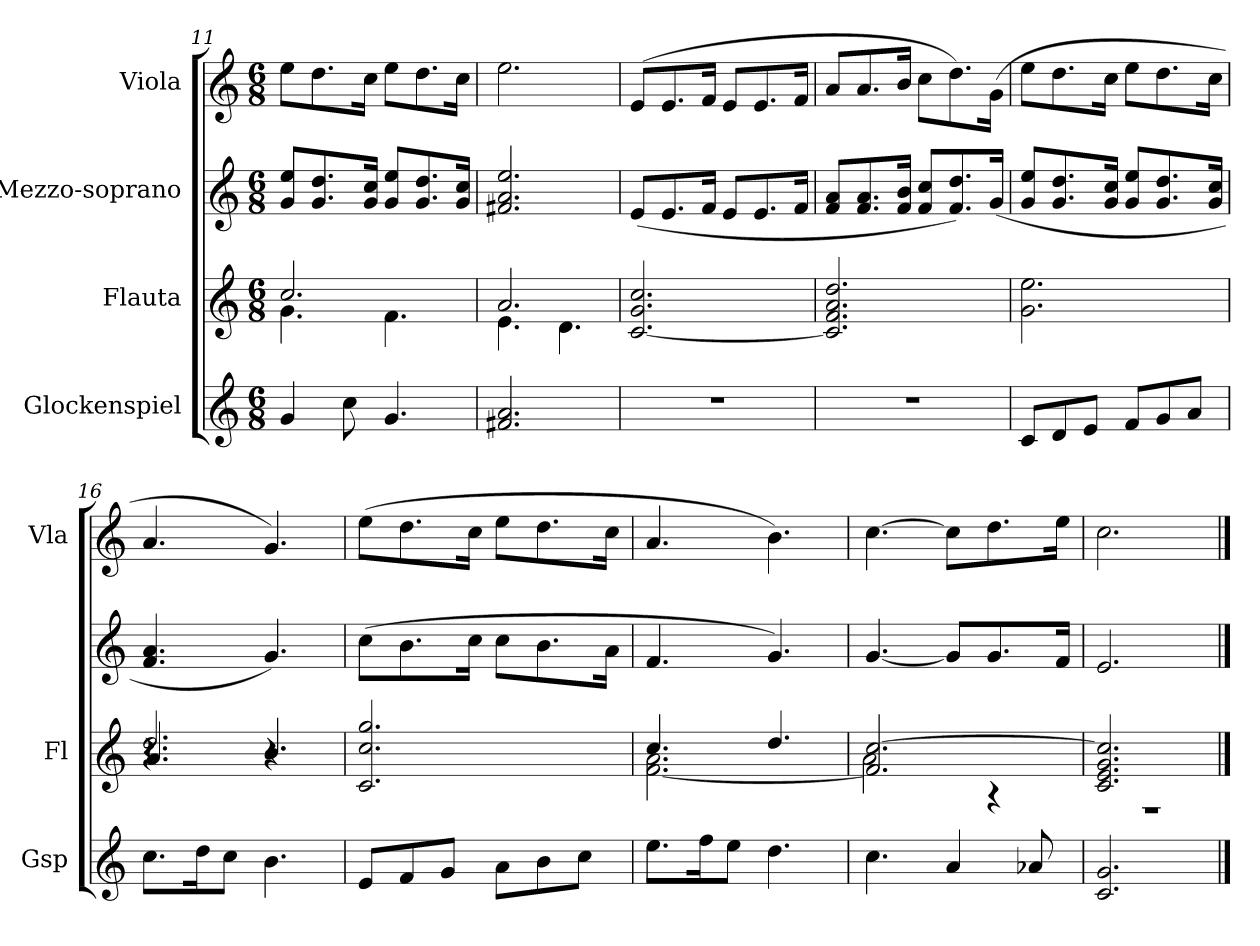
**kern	**kern	**kern	**kern
*part4	*part3	*part2	*part1
*staff4	*staff3	*staff2	*staff1
*I"Glockenspiel	*I"Flauta	*I"Mezzo-soprano	*I"Viola
*I'Gsp	*I'Fl	*	*I'Vla
*clefG2	*clefG2	*clefG2	*clefG2
*ITrd-14c-24	*	*	*
*k[]	*k[]	*k[]	*k[]
*M6/8	*M6/8	*M6/8	*M6/8
=11	=11	=11	=11
*	*^	*	*
4ggg/	2.cc/	4.g\	8g/ 8ee/L	8ee\L
.	.	.	8.g/ 8.dd/	8.dd\
8cccc\	.	.	.	.
.	.	.	16g/ 16cc/Jk	16cc\Jk
4.ggg/	.	4.f\	8g/ 8ee/L	8ee\L
.	.	.	8.g/ 8.dd/	8.dd\
.	.	.	16g/ 16cc/Jk	16cc\Jk
=12	=12	=12	=12	=12
2.fff#X/ 2.aaa/	2.a/	4.e\	2.f#X/ 2.a/ 2.ee/	2.ee\
.	.	4.d\	.	.
*	*v	*v	*	*
=13	=13	=13	=13
2.r	[2.c/ 2.g/ 2.cc/	(<8e/L	(>8e/L
.	.	8.e/	8.e/
.	.	16f/Jk	16f/Jk
.	.	8e/L	8e/L
.	.	8.e/	8.e/
.	.	16f/Jk	16f/Jk
!!LO:LB:g=z
=14	=14	=14	=14
2.r	2.c/] 2.f/ 2.a/ 2.dd/	8f/ 8a/L	8a/L
.	.	8.f/ 8.a/	8.a/
.	.	16f/ 16b/Jk	16b/Jk
.	.	8f/ 8cc/L	8cc\L
.	.	8.f/ 8.dd/)	8.dd\)
.	.	(>16g/Jk	(>16g\Jk
=15	=15	=15	=15
8ccc/L	2.g\ 2.ee\	8g/ 8ee/L	8ee\L
8ddd/	.	8.g/ 8.dd/	8.dd\
8eee/J	.	.	.
.	.	16g/ 16cc/Jk	16cc\Jk
8fff/L	.	8g/ 8ee/L	8ee\L
8ggg/	.	8.g/ 8.dd/	8.dd\
8aaa/J	.	.	.
.	.	16g/ 16cc/Jk	16cc\Jk
=16	=16	=16	=16
*	*^	*	*
*	*	*^	*	*
8.cccc\L	2.dd/	4.r	4.a/	4.f/ 4.a/	4.a/
16dddd\K	.	.	.	.	.
8cccc\J	.	.	.	.	.
4.bbb\	.	4.r	4.b/	4.g/)	4.g/)
*	*v	*v	*v	*	*
=17	=17	=17	=17
8eee/L	2.c/ 2.cc/ 2.gg/	(>8cc\L	(>8ee\L
8fff/	.	8.b\	8.dd\
8ggg/J	.	.	.
.	.	16cc\Jk	16cc\Jk
8aaa\L	.	8cc\L	8ee\L
8bbb\	.	8.b\	8.dd\
8cccc\J	.	.	.
.	.	16a\Jk	16cc\Jk
=18	=18	=18	=18
*	*^	*	*
8.eeee\L	4.cc/	[2.f\ 2.a\	4.f/	4.a/
16ffff\K	.	.	.	.
8eeee\J	.	.	.	.
4.dddd\	4.dd/	.	4.g/)	4.b\)
=19	=19	=19	=19	=19
4.cccc\	2.f/] [2.cc/	2a\	[4.g/	[4.cc\
4aaa/	.	.	8g/L]	8cc\L]
.	.	4r	8.g/	8.dd\
8aaa-X/	.	.	.	.
.	.	.	16f/Jk	16ee\Jk
=20	=20	=20	=20	=20
2.ccc/ 2.ggg/	2.c/ 2.e/ 2.g/ 2.cc/]	2.r	2.e/	2.cc\
*	*v	*v	*	*
==	==	==	==
*-	*-	*-	*-
